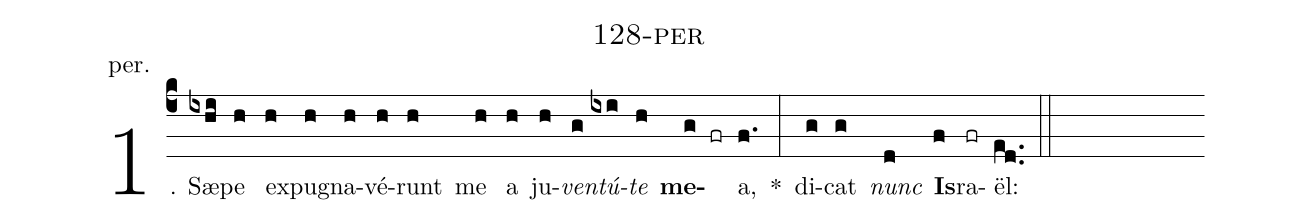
name: 128-per;
annotation: per.;
%%
(c4)1. Sæ(ixhi)pe(h) ex(h)pu(h)gna(h)vé(h)runt(h) me(h) a(h) ju(h)<i>ven</i>(g)<i>tú</i>(ixi)<i>te</i>(h) <b>me</b>(g fr)a,(f.) *(:) di(g)cat(g) <i>nunc</i>(d) <b>Is</b>(f)ra(fr)ël:(ed..) (::)
